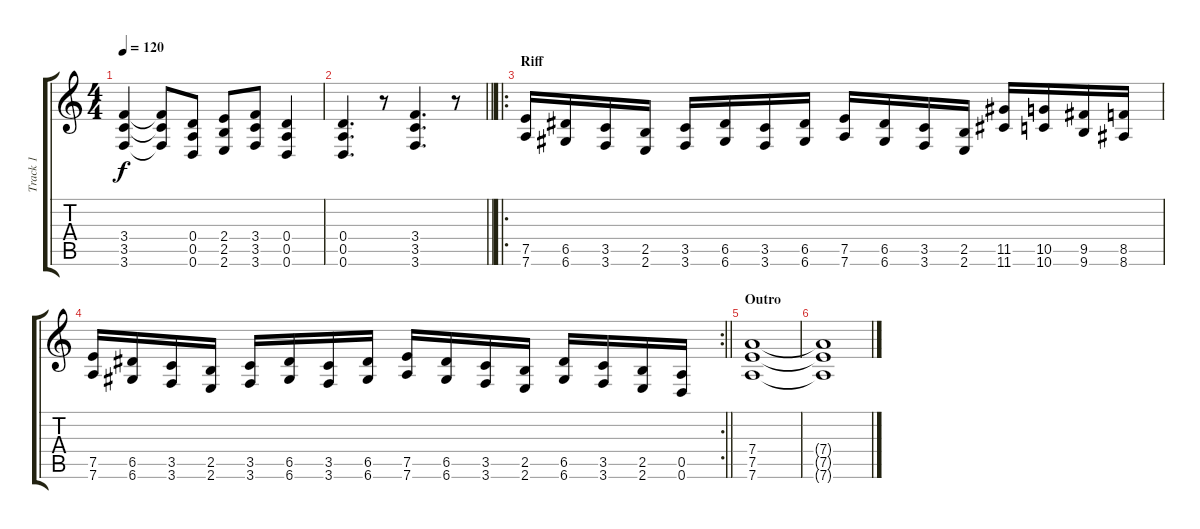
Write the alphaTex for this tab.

\track ("Track 1" "Track 1") {instrument distortionguitar}
\staff {score tabs}
\tuning (E4 B3 G3 D3 A2 D2) {hide}
\ts (4 4)
\tempo 120
\clef g2
\ks c
(3.4 3.5 3.6).4{dy f} (3.4{t} 3.5{t} 3.6{t}).8 (0.4 0.5 0.6).8 (2.4 2.5 2.6).8 (3.4 3.5 3.6).8 (0.4 0.5 0.6).4 |
\barLineRight lightlight
(0.4 0.5 0.6).4{d} r.8 (3.4 3.5 3.6).4{d} r.8 |
\ro
\section ("" "Riff")
(7.5 7.6).16 (6.5 6.6).16 (3.5 3.6).16 (2.5 2.6).16 (3.5 3.6).16 (6.5 6.6).16 (3.5 3.6).16 (6.5 6.6).16 (7.5 7.6).16 (6.5 6.6).16 (3.5 3.6).16 (2.5 2.6).16 (11.5 11.6).16 (10.5 10.6).16 (9.5 9.6).16 (8.5 8.6).16 |
\rc 2
\barLineRight lightlight
(7.5 7.6).16 (6.5 6.6).16 (3.5 3.6).16 (2.5 2.6).16 (3.5 3.6).16 (6.5 6.6).16 (3.5 3.6).16 (6.5 6.6).16 (7.5 7.6).16 (6.5 6.6).16 (3.5 3.6).16 (2.5 2.6).16 (6.5 6.6).16 (3.5 3.6).16 (2.5 2.6).16 (0.5 0.6).16 |
\section ("" "Outro")
(7.4 7.5 7.6).1 |
(7.4{t} 7.5{t} 7.6{t}).1
